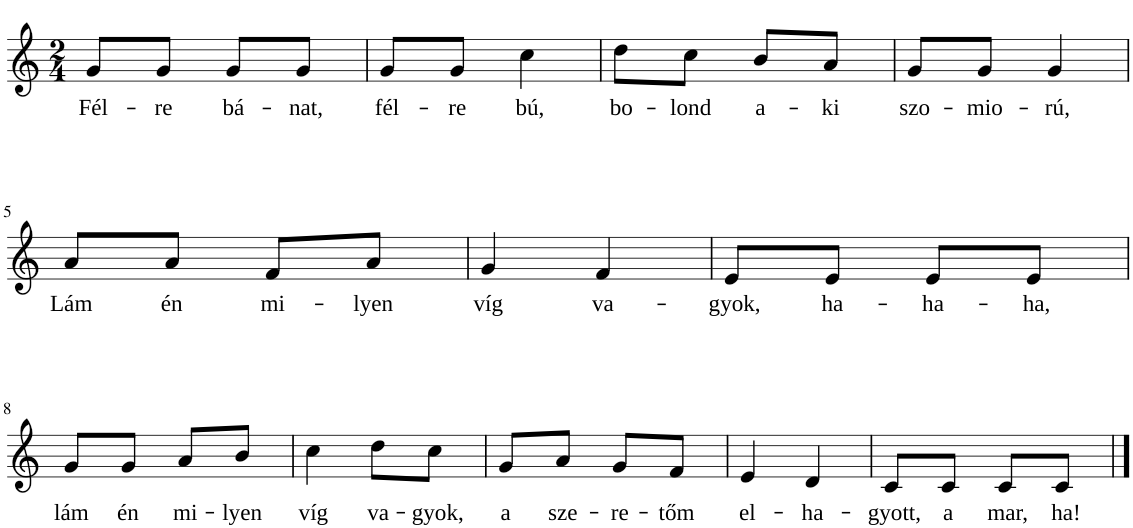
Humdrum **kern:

**kern	**text
*part1	*part1
*staff1	*staff1
*I"Piano	*
*I'Pno	*
*clefG2	*
*k[]	*
*M2/4	*
=1	=1
!	!LO:LY:b
8g/L	Fél-
!	!LO:LY:b
8g/J	-re
!	!LO:LY:b
8g/L	bá-
!	!LO:LY:b
8g/J	-nat,
=2	=2
!	!LO:LY:b
8g/L	fél-
!	!LO:LY:b
8g/J	-re
!	!LO:LY:b
4cc\	bú,
=3	=3
!	!LO:LY:b
8dd\L	bo-
!	!LO:LY:b
8cc\J	lond
!	!LO:LY:b
8b/L	a-
!	!LO:LY:b
8a/J	-ki
=4	=4
!	!LO:LY:b
8g/L	szo-
!	!LO:LY:b
8g/J	-mio-
!	!LO:LY:b
4g/	-rú,
!!LO:LB:g=z
=5	=5
!	!LO:LY:b
8a/L	Lám
!	!LO:LY:b
8a/J	én
!	!LO:LY:b
8f/L	mi-
!	!LO:LY:b
8a/J	-lyen
=6	=6
!	!LO:LY:b
4g/	víg
!	!LO:LY:b
4f/	va-
=7	=7
!	!LO:LY:b
8e/L	gyok,
!	!LO:LY:b
8e/J	ha-
!	!LO:LY:b
8e/L	-ha-
!	!LO:LY:b
8e/J	-ha,
!!LO:LB:g=z
=8	=8
!	!LO:LY:b
8g/L	lám
!	!LO:LY:b
8g/J	én
!	!LO:LY:b
8a/L	mi-
!	!LO:LY:b
8b/J	-lyen
=9	=9
!	!LO:LY:b
4cc\	víg
!	!LO:LY:b
8dd\L	va-
!	!LO:LY:b
8cc\J	-gyok,
=10	=10
!	!LO:LY:b
8g/L	a
!	!LO:LY:b
8a/J	sze-
!	!LO:LY:b
8g/L	-re-
!	!LO:LY:b
8f/J	-tőm
=11	=11
!	!LO:LY:b
4e/	el-
!	!LO:LY:b
4d/	-ha-
=12	=12
!	!LO:LY:b
8c/L	-gyott,
!	!LO:LY:b
8c/J	a
!	!LO:LY:b
8c/L	mar,
!	!LO:LY:b
8c/J	ha!
==	==
*-	*-
